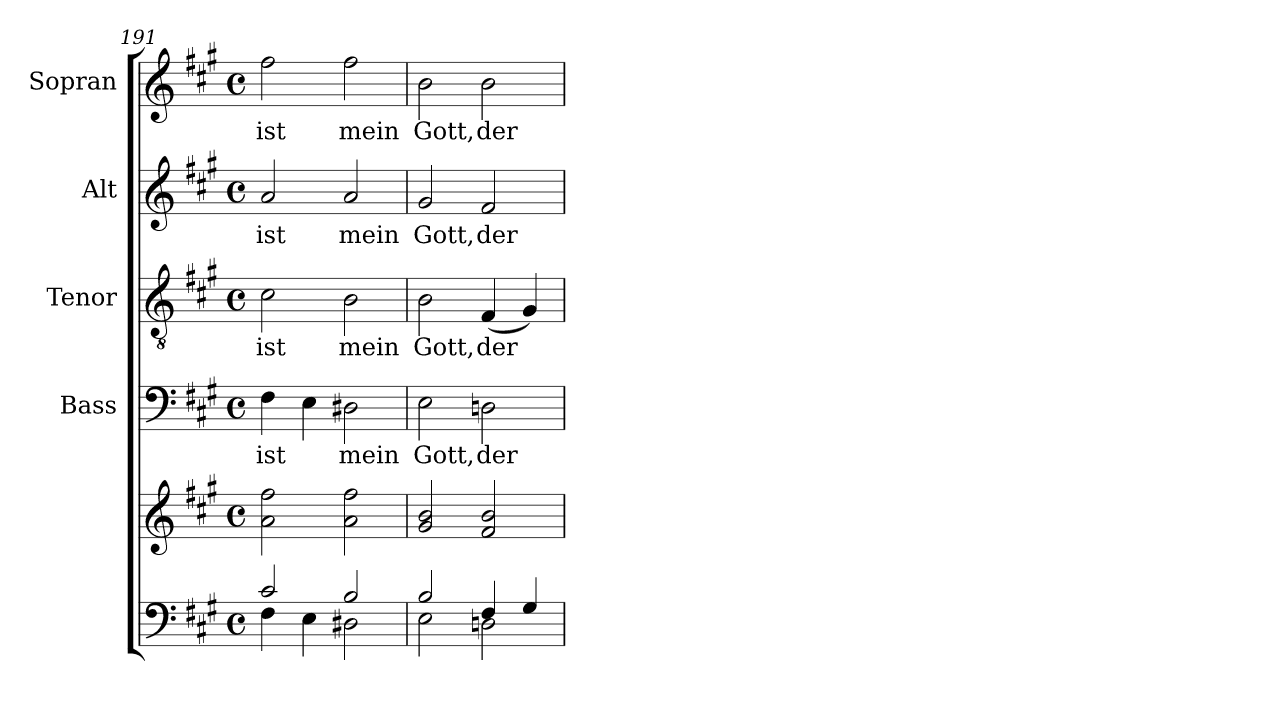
**kern	**kern	**kern	**text	**kern	**text	**kern	**text	**kern	**text
*part5	*part5	*part4	*part4	*part3	*part3	*part2	*part2	*part1	*part1
*staff6	*staff5	*staff4	*staff4	*staff3	*staff3	*staff2	*staff2	*staff1	*staff1
*	*	*I"Bass	*	*I"Tenor	*	*I"Alt	*	*I"Sopran	*
*	*	*I'B.	*	*I'T.	*	*I'A.	*	*I'S.	*
*clefF4	*clefG2	*clefF4	*	*clefGv2	*	*clefG2	*	*clefG2	*
*k[f#c#g#]	*k[f#c#g#]	*k[f#c#g#]	*	*k[f#c#g#]	*	*k[f#c#g#]	*	*k[f#c#g#]	*
*A:	*A:	*A:	*	*A:	*	*A:	*	*A:	*
*M4/4	*M4/4	*M4/4	*	*M4/4	*	*M4/4	*	*M4/4	*
*met(c)	*met(c)	*met(c)	*	*met(c)	*	*met(c)	*	*met(c)	*
=191	=191	=191	=191	=191	=191	=191	=191	=191	=191
*^	*	*	*	*	*	*	*	*	*
!	!	!	!	!LO:LY:b	!	!LO:LY:b	!	!LO:LY:b	!	!LO:LY:b
2c#/	4F#\	2a\ 2ff#\	4F#\	ist	2c#\	ist	2a/	ist	2ff#\	ist
.	4E\	.	4E\	.	.	.	.	.	.	.
!	!	!	!	!LO:LY:b	!	!LO:LY:b	!	!LO:LY:b	!	!LO:LY:b
2B/	2D#X\	2a\ 2ff#\	2D#X\	mein	2B\	mein	2a/	mein	2ff#\	mein
=192	=192	=192	=192	=192	=192	=192	=192	=192	=192	=192
!	!	!	!	!LO:LY:b	!	!LO:LY:b	!	!LO:LY:b	!	!LO:LY:b
2B/	2E\	2g#/ 2b/	2E\	Gott,	2B\	Gott,	2g#/	Gott,	2b\	Gott,
!	!	!	!	!LO:LY:b	!	!LO:LY:b	!	!LO:LY:b	!	!LO:LY:b
4F#/	2Dn\	2f#/ 2b/	2Dn\	der	(<4F#/	der	2f#/	der	2b\	der
4G#/	.	.	.	.	4G#/)	.	.	.	.	.
*v	*v	*	*	*	*	*	*	*	*	*
=	=	=	=	=	=	=	=	=	=
*-	*-	*-	*-	*-	*-	*-	*-	*-	*-
